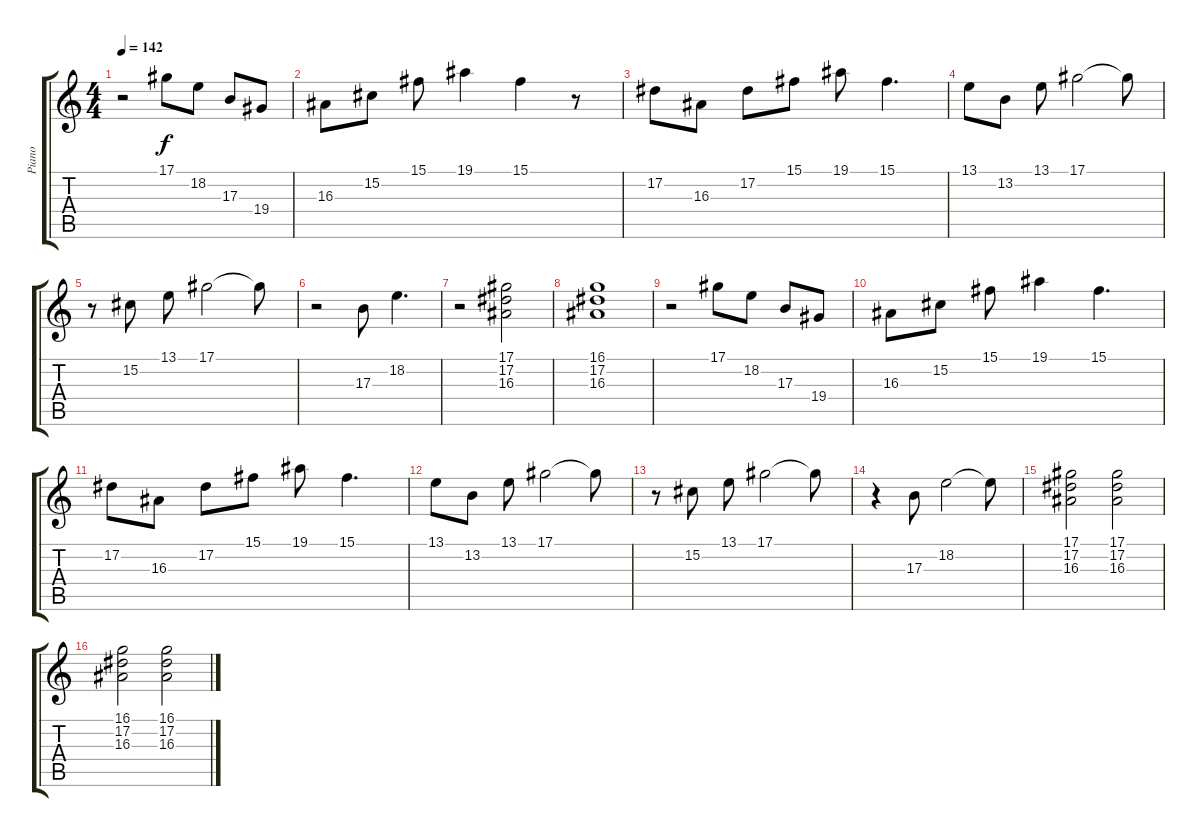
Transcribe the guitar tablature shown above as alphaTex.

\track ("Piano" "Piano") {instrument acousticgrandpiano}
\staff {score tabs}
\tuning (Eb4 Bb3 Gb3 Db3 Ab2 Eb2) {hide}
\ts (4 4)
\section ("" "")
\tempo 142
\clef g2
\ks c
r.2{dy f} 17.1.8 18.2.8 17.3.8 19.4.8 |
16.3.8 15.2.8 15.1.8 19.1.4 15.1.4 r.8 |
17.2.8 16.3.8 17.2.8 15.1.8 19.1.8 15.1.4{d} |
13.1.8 13.2.8 13.1.8 17.1.2 17.1{t}.8 |
r.8 15.2.8 13.1.8 17.1.2 17.1{t}.8 |
r.2 17.3.8 18.2.4{d} |
r.2 (17.1 17.2 16.3).2 |
(16.1 17.2 16.3).1 |
r.2 17.1.8 18.2.8 17.3.8 19.4.8 |
16.3.8 15.2.8 15.1.8 19.1.4 15.1.4{d} |
17.2.8 16.3.8 17.2.8 15.1.8 19.1.8 15.1.4{d} |
13.1.8 13.2.8 13.1.8 17.1.2 17.1{t}.8 |
r.8 15.2.8 13.1.8 17.1.2 17.1{t}.8 |
r.4 17.3.8 18.2.2 18.2{t}.8 |
(17.1 17.2 16.3).2 (17.1 17.2 16.3).2 |
(16.1 17.2 16.3).2 (16.1 17.2 16.3).2
